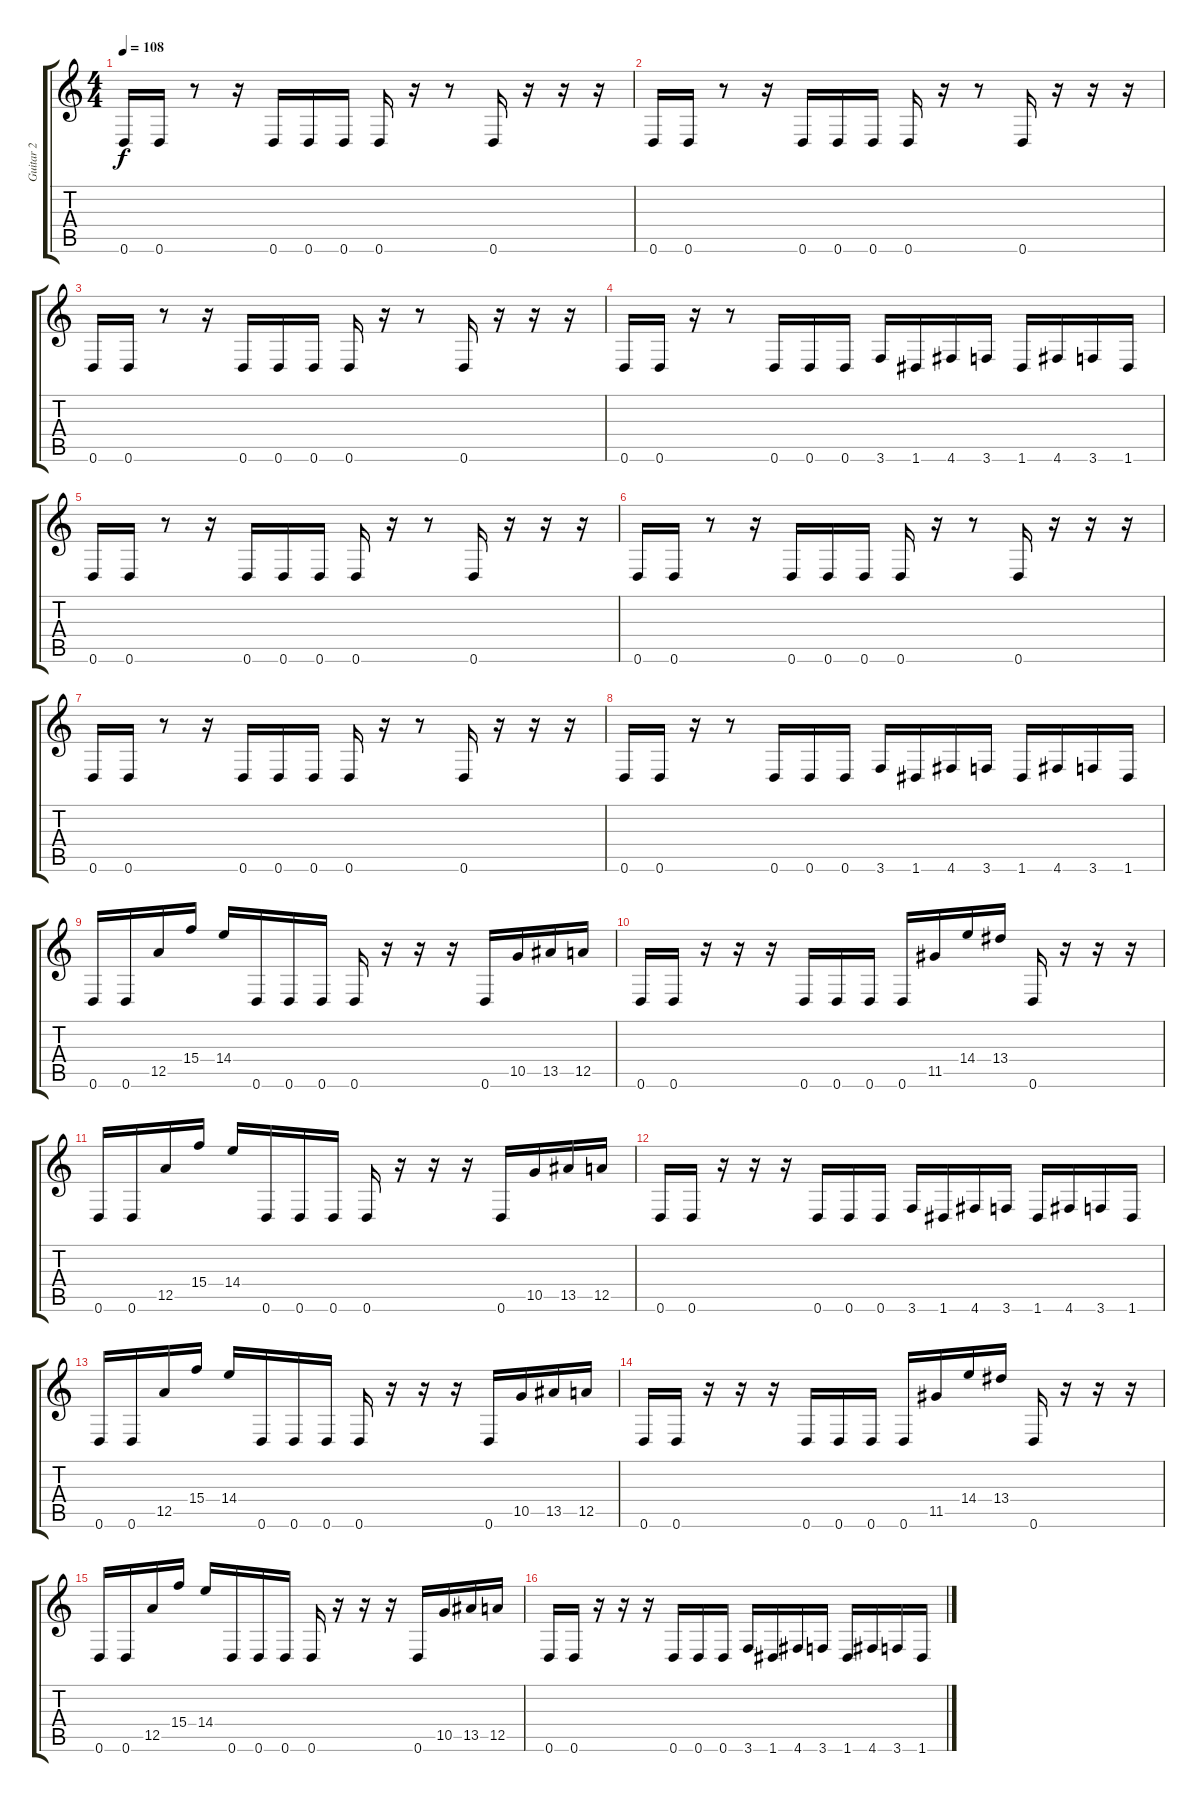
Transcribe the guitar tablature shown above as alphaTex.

\track ("Guitar 2" "Guitar 2") {instrument distortionguitar}
\staff {score tabs}
\tuning (E4 B3 G3 D3 A2 D2) {hide}
\ts (4 4)
\tempo 108
\clef g2
\ks c
0.6.16{dy f volume 16} 0.6.16 r.8 r.16 0.6.16 0.6.16 0.6.16 0.6.16 r.16 r.8 0.6.16 r.16 r.16 r.16 |
0.6.16 0.6.16 r.8 r.16 0.6.16 0.6.16 0.6.16 0.6.16 r.16 r.8 0.6.16 r.16 r.16 r.16 |
0.6.16 0.6.16 r.8 r.16 0.6.16 0.6.16 0.6.16 0.6.16 r.16 r.8 0.6.16 r.16 r.16 r.16 |
0.6.16 0.6.16 r.16 r.8 0.6.16 0.6.16 0.6.16 3.6.16 1.6.16 4.6.16 3.6.16 1.6.16 4.6.16 3.6.16 1.6.16 |
0.6.16{volume 16} 0.6.16 r.8 r.16 0.6.16 0.6.16 0.6.16 0.6.16 r.16 r.8 0.6.16 r.16 r.16 r.16 |
0.6.16 0.6.16 r.8 r.16 0.6.16 0.6.16 0.6.16 0.6.16 r.16 r.8 0.6.16 r.16 r.16 r.16 |
0.6.16 0.6.16 r.8 r.16 0.6.16 0.6.16 0.6.16 0.6.16 r.16 r.8 0.6.16 r.16 r.16 r.16 |
0.6.16 0.6.16 r.16 r.8 0.6.16 0.6.16 0.6.16 3.6.16 1.6.16 4.6.16 3.6.16 1.6.16 4.6.16 3.6.16 1.6.16 |
0.6.16 0.6.16 12.5.16{balance 14} 15.4.16 14.4.16 0.6.16{balance 8} 0.6.16 0.6.16 0.6.16 r.16 r.16 r.16 0.6.16 10.5.16{balance 14} 13.5.16 12.5.16 |
0.6.16{balance 8} 0.6.16 r.16 r.16 r.16 0.6.16 0.6.16 0.6.16 0.6.16 11.5.16{balance 14} 14.4.16 13.4.16 0.6.16{balance 8} r.16 r.16 r.16 |
0.6.16 0.6.16 12.5.16{balance 14} 15.4.16 14.4.16 0.6.16{balance 8} 0.6.16 0.6.16 0.6.16 r.16 r.16 r.16 0.6.16 10.5.16{balance 14} 13.5.16 12.5.16 |
0.6.16{balance 8} 0.6.16 r.16 r.16 r.16 0.6.16 0.6.16 0.6.16 3.6.16 1.6.16 4.6.16 3.6.16 1.6.16 4.6.16 3.6.16 1.6.16 |
0.6.16 0.6.16 12.5.16{balance 14} 15.4.16 14.4.16 0.6.16{balance 8} 0.6.16 0.6.16 0.6.16 r.16 r.16 r.16 0.6.16 10.5.16{balance 14} 13.5.16 12.5.16 |
0.6.16{balance 8} 0.6.16 r.16 r.16 r.16 0.6.16 0.6.16 0.6.16 0.6.16 11.5.16{balance 14} 14.4.16 13.4.16 0.6.16{balance 8} r.16 r.16 r.16 |
0.6.16 0.6.16 12.5.16{balance 14} 15.4.16 14.4.16 0.6.16{balance 8} 0.6.16 0.6.16 0.6.16 r.16 r.16 r.16 0.6.16 10.5.16{balance 14} 13.5.16 12.5.16 |
0.6.16{balance 8} 0.6.16 r.16 r.16 r.16 0.6.16 0.6.16 0.6.16 3.6.16 1.6.16 4.6.16 3.6.16 1.6.16 4.6.16 3.6.16 1.6.16
